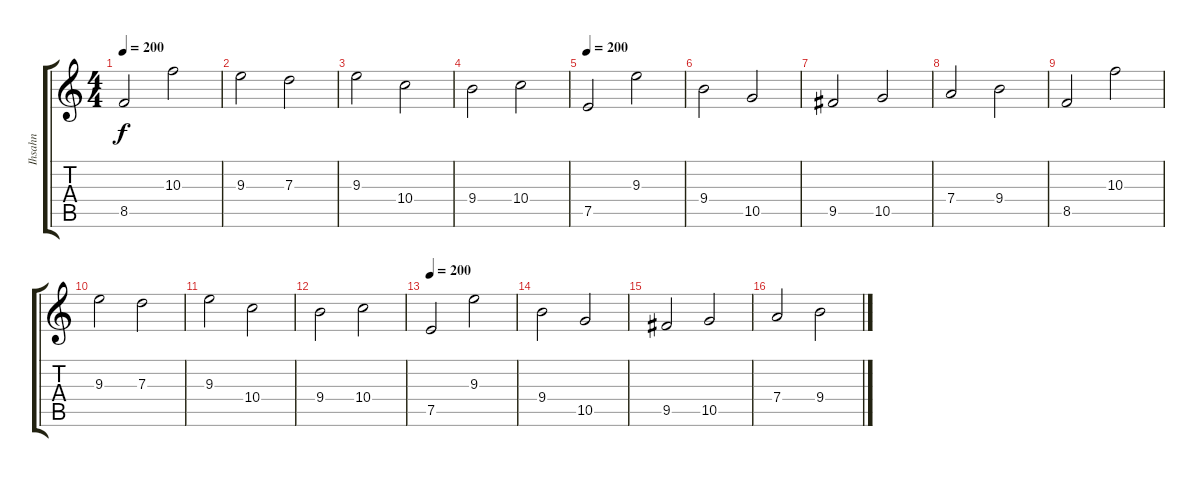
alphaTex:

\track ("Ihsahn" "Ihsahn") {instrument distortionguitar}
\staff {score tabs}
\tuning (E4 B3 G3 D3 A2 E2) {hide}
\ts (4 4)
\tempo 200
\clef g2
\ks c
8.5.2{dy f} 10.3.2 |
9.3.2 7.3.2 |
9.3.2 10.4.2 |
9.4.2 10.4.2 |
\tempo 200
7.5.2 9.3.2 |
9.4.2 10.5.2 |
9.5.2 10.5.2 |
7.4.2 9.4.2 |
8.5.2 10.3.2 |
9.3.2 7.3.2 |
9.3.2 10.4.2 |
9.4.2 10.4.2 |
\tempo 200
7.5.2 9.3.2 |
9.4.2 10.5.2 |
9.5.2 10.5.2 |
7.4.2 9.4.2
